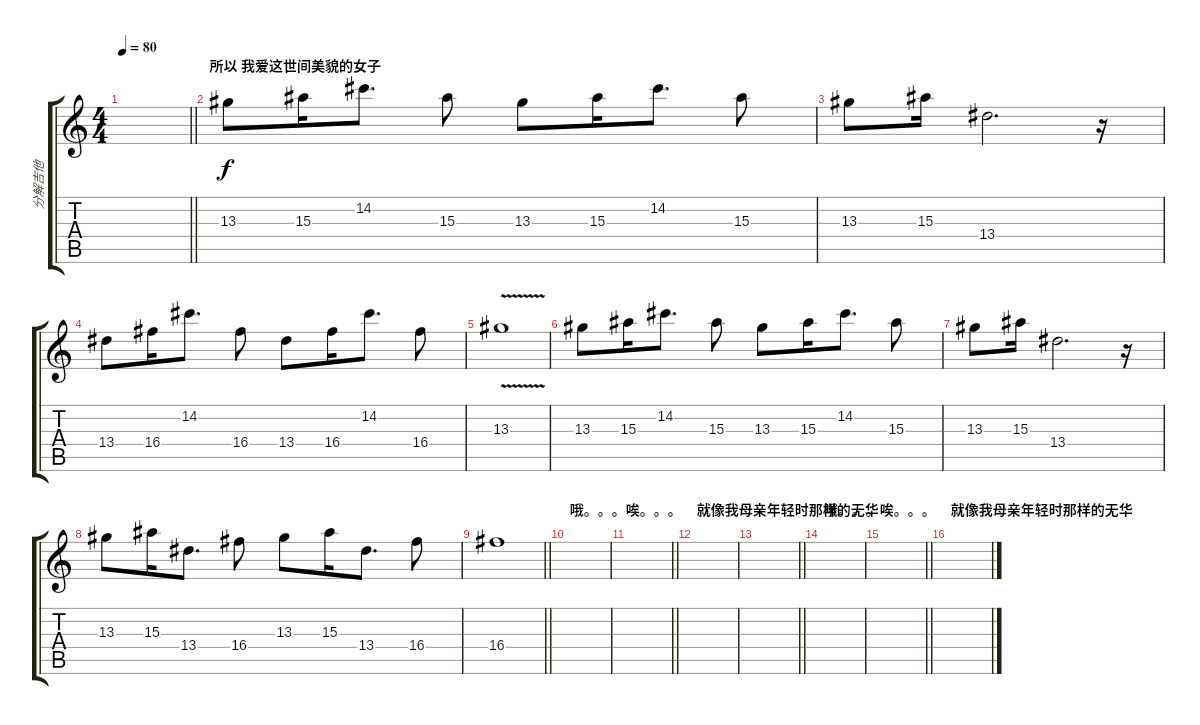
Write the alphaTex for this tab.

\track ("分解吉他" "分解吉他") {instrument electricguitarjazz}
\staff {score tabs}
\tuning (E4 B3 G3 D3 A2 E2) {hide}
\ts (4 4)
\section ("" "")
\tempo 80
\clef g2
\barLineRight lightlight
\ks c
|
\section ("" "所以 我爱这世间美貌的女子")
13.3.8 15.3.16 14.2.8{d} 15.3.8 13.3.8 15.3.16 14.2.8{d} 15.3.8 |
13.3.8 15.3.16 13.4.2{d} r.16 |
13.4.8 16.4.16 14.2.8{d} 16.4.8 13.4.8 16.4.16 14.2.8{d} 16.4.8 |
13.3{v}.1 |
13.3.8 15.3.16 14.2.8{d} 15.3.8 13.3.8 15.3.16 14.2.8{d} 15.3.8 |
13.3.8 15.3.16 13.4.2{d} r.16 |
13.3.8 15.3.16 13.4.8{d} 16.4.8 13.3.8 15.3.16 13.4.8{d} 16.4.8 |
\barLineRight lightlight
16.4.1 |
\section ("" "哦。。。唉。。。")
|
\barLineRight lightlight
|
\section ("" "就像我母亲年轻时那样的无华")
|
\barLineRight lightlight
|
\section ("" "哦。。。唉。。。")
|
\barLineRight lightlight
|
\section ("" "就像我母亲年轻时那样的无华")
